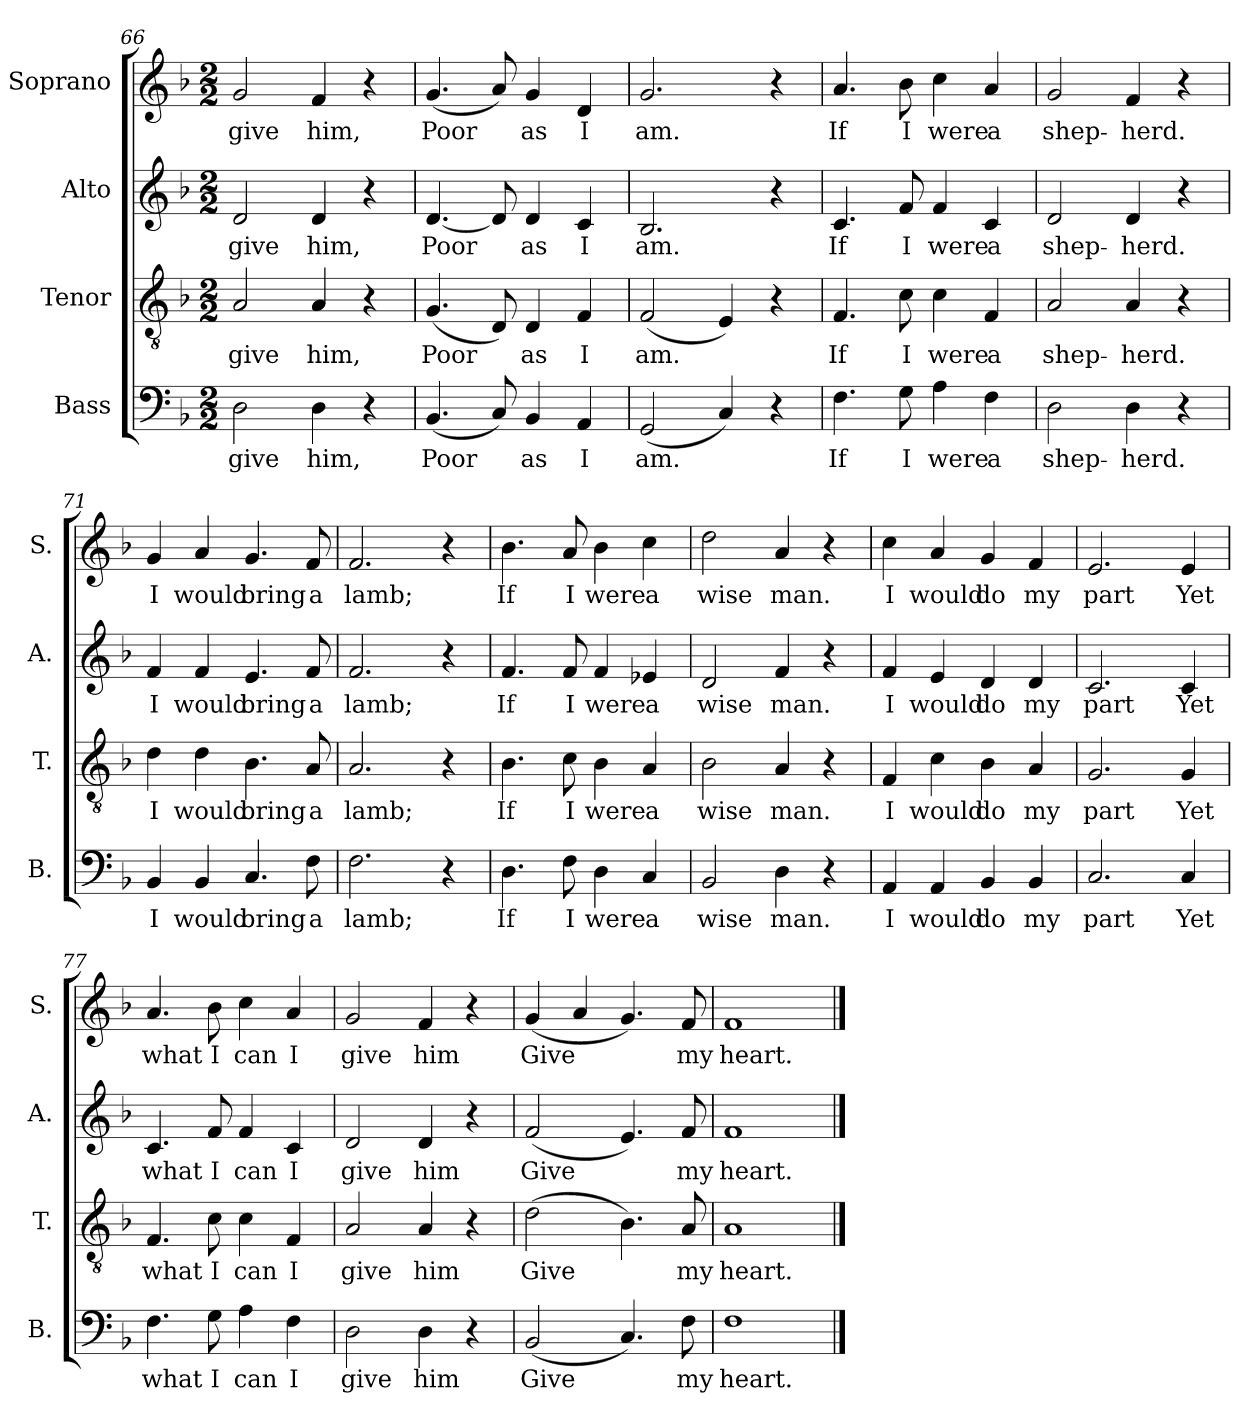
**kern	**text	**kern	**text	**kern	**text	**kern	**text
*part4	*part4	*part3	*part3	*part2	*part2	*part1	*part1
*staff4	*staff4	*staff3	*staff3	*staff2	*staff2	*staff1	*staff1
*I"Bass	*	*I"Tenor	*	*I"Alto	*	*I"Soprano	*
*I'B.	*	*I'T.	*	*I'A.	*	*I'S.	*
*clefF4	*	*clefGv2	*	*clefG2	*	*clefG2	*
*k[b-]	*	*k[b-]	*	*k[b-]	*	*k[b-]	*
*M2/2	*	*M2/2	*	*M2/2	*	*M2/2	*
=66	=66	=66	=66	=66	=66	=66	=66
2D\	give	2A/	give	2d/	give	2g/	give
4D\	him,	4A/	him,	4d/	him,	4f/	him,
4r	.	4r	.	4r	.	4r	.
=67	=67	=67	=67	=67	=67	=67	=67
(4.BB-/	Poor	(4.G/	Poor	[4.d/	Poor	(>4.g/	Poor
8C/)	.	8D/)	.	8d/]	.	8a/)	.
4BB-/	as	4D/	as	4d/	as	4g/	as
4AA/	I	4F/	I	4c/	I	4d/	I
=68	=68	=68	=68	=68	=68	=68	=68
(2GG/	am.	(2F/	am.	2.B-/	am.	2.g/	am.
4C/)	.	4E/)	.	.	.	.	.
4r	.	4r	.	4r	.	4r	.
!!LO:LB:g=z
=69	=69	=69	=69	=69	=69	=69	=69
4.F\	If	4.F/	If	4.c/	If	4.a/	If
8G\	I	8c\	I	8f/	I	8b-\	I
4A\	were	4c\	were	4f/	were	4cc\	were
4F\	a	4F/	a	4c/	a	4a/	a
=70	=70	=70	=70	=70	=70	=70	=70
2D\	shep-	2A/	shep-	2d/	shep-	2g/	shep-
4D\	-herd.	4A/	-herd.	4d/	-herd.	4f/	-herd.
4r	.	4r	.	4r	.	4r	.
=71	=71	=71	=71	=71	=71	=71	=71
4BB-/	I	4d\	I	4f/	I	4g/	I
4BB-/	would	4d\	would	4f/	would	4a/	would
4.C/	bring	4.B-\	bring	4.e/	bring	4.g/	bring
8F\	a	8A/	a	8f/	a	8f/	a
=72	=72	=72	=72	=72	=72	=72	=72
2.F\	lamb;	2.A/	lamb;	2.f/	lamb;	2.f/	lamb;
4r	.	4r	.	4r	.	4r	.
!!LO:LB:g=z
=73	=73	=73	=73	=73	=73	=73	=73
4.D\	If	4.B-\	If	4.f/	If	4.b-\	If
8F\	I	8c\	I	8f/	I	8a/	I
4D\	were	4B-\	were	4f/	were	4b-\	were
4C/	a	4A/	a	4e-X/	a	4cc\	a
=74	=74	=74	=74	=74	=74	=74	=74
2BB-/	wise	2B-\	wise	2d/	wise	2dd\	wise
4D\	man.	4A/	man.	4f/	man.	4a/	man.
4r	.	4r	.	4r	.	4r	.
=75	=75	=75	=75	=75	=75	=75	=75
4AA/	I	4F/	I	4f/	I	4cc\	I
4AA/	would	4c\	would	4e/	would	4a/	would
4BB-/	do	4B-\	do	4d/	do	4g/	do
4BB-/	my	4A/	my	4d/	my	4f/	my
=76	=76	=76	=76	=76	=76	=76	=76
2.C/	part	2.G/	part	2.c/	part	2.e/	part
4C/	Yet	4G/	Yet	4c/	Yet	4e/	Yet
!!LO:LB:g=z
=77	=77	=77	=77	=77	=77	=77	=77
4.F\	what	4.F/	what	4.c/	what	4.a/	what
8G\	I	8c\	I	8f/	I	8b-\	I
4A\	can	4c\	can	4f/	can	4cc\	can
4F\	I	4F/	I	4c/	I	4a/	I
=78	=78	=78	=78	=78	=78	=78	=78
2D\	give	2A/	give	2d/	give	2g/	give
4D\	him	4A/	him	4d/	him	4f/	him
4r	.	4r	.	4r	.	4r	.
=79	=79	=79	=79	=79	=79	=79	=79
(2BB-/	Give	(2d\	Give	(2f/	Give	(4g/	Give
.	.	.	.	.	.	4a/	.
4.C/)	.	4.B-\)	.	4.e/)	.	4.g/)	.
8F\	my	8A/	my	8f/	my	8f/	my
=80	=80	=80	=80	=80	=80	=80	=80
1F	heart.	1A	heart.	1f	heart.	1f	heart.
==	==	==	==	==	==	==	==
*-	*-	*-	*-	*-	*-	*-	*-
